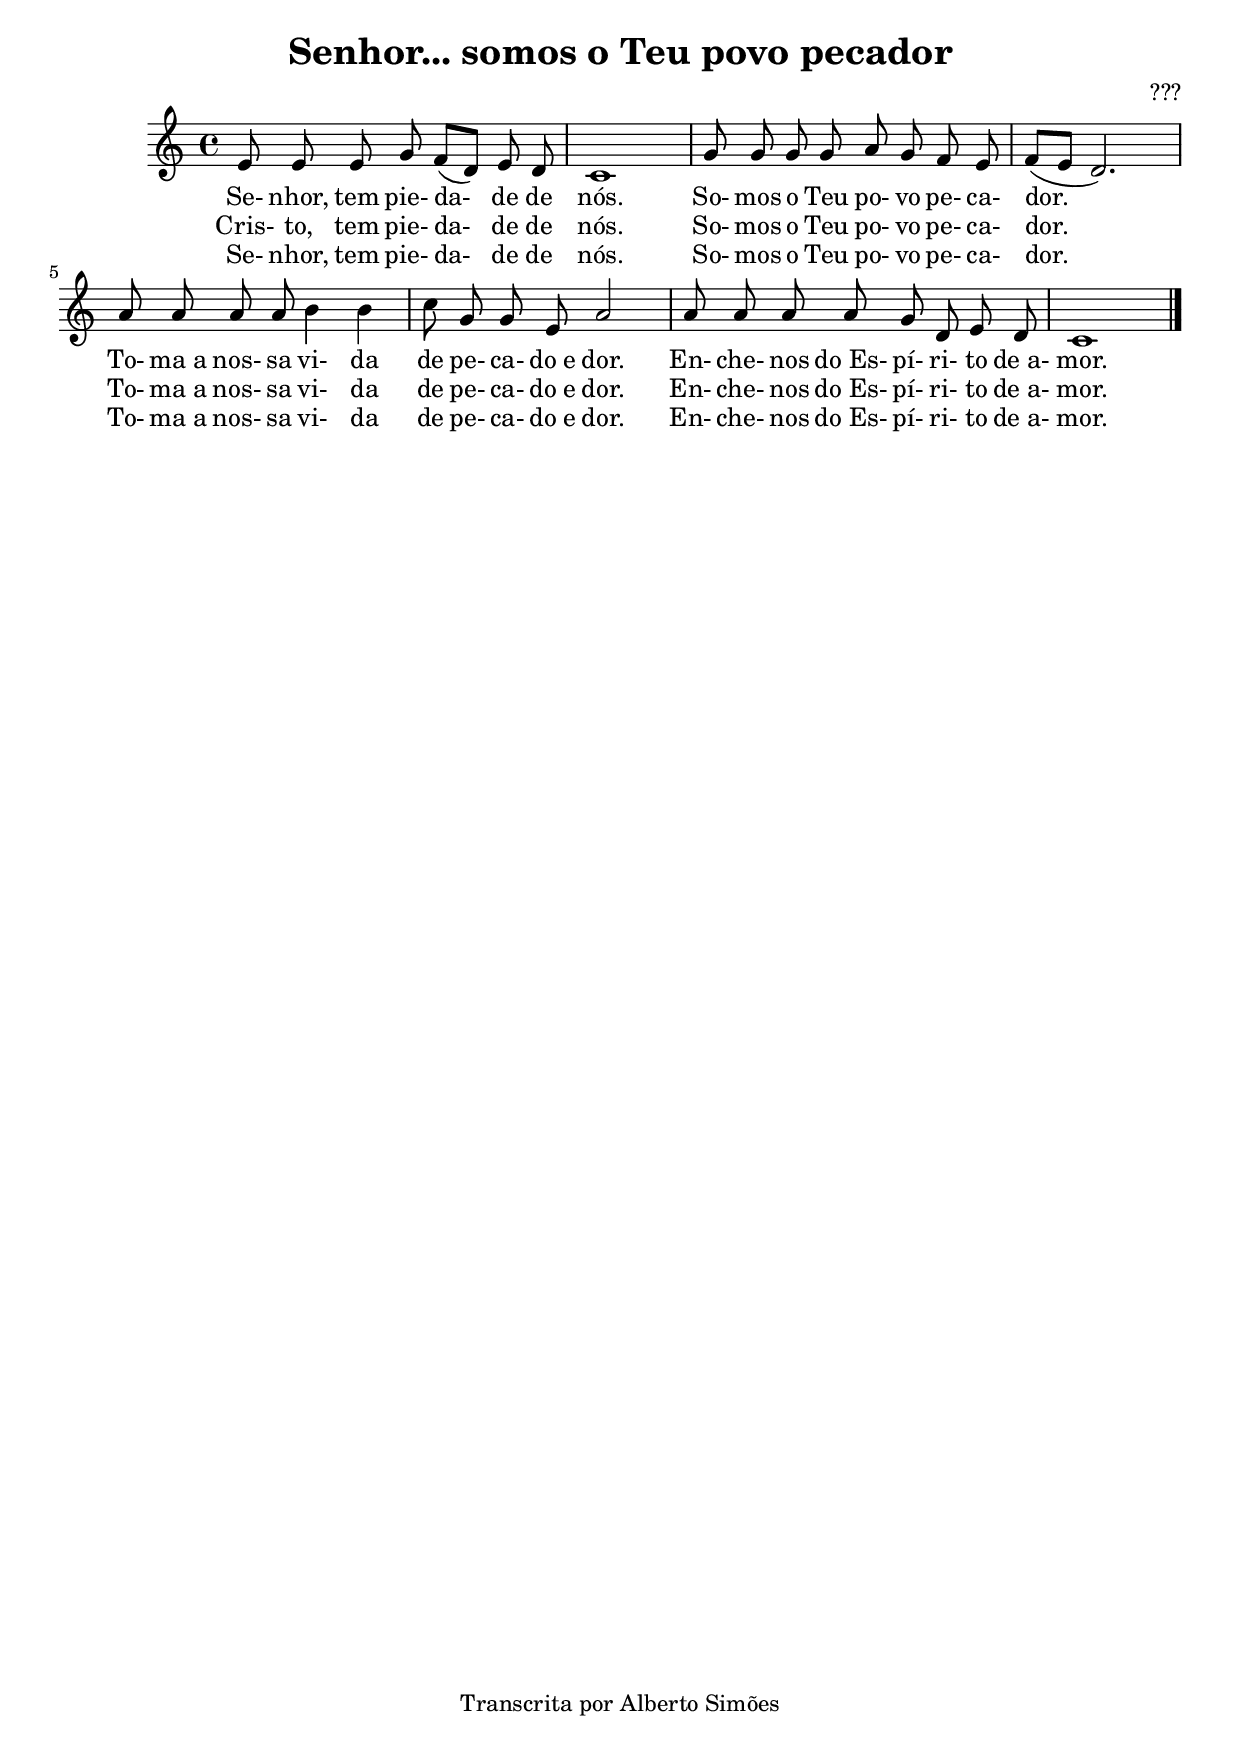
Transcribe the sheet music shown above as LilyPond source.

\version "2.14.0"

\header {
  title = "Senhor... somos o Teu povo pecador"
  
  composer = "???"
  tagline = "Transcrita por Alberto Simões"

  ocasioes = "actopenitencial"
  seccao   = "actopenitencial"

}

melody = \relative c' {
  \time 4/4
  \key c \major 
  \autoBeamOff

  e8 e e g f[( d)] e d | c1 | g'8 g g g a g f e | f[( e] d2.) |
  a'8 a a a b4 b | c8 g g e a2 | a8 a a a g d e d | c1 \bar "|."

  \bar "|."
}


text = \lyricmode {
  Se- nhor, tem pie- da- de de nós.
  So- mos o Teu po- vo pe- ca- dor.
  To- ma_a nos- sa vi- da de pe- ca- do_e dor.
  En- che- nos do_Es- pí- ri- to de_a- mor.
}


textB = \lyricmode {
  Cris- to, tem pie- da- de de nós.
  So- mos o Teu po- vo pe- ca- dor.
  To- ma_a nos- sa vi- da de pe- ca- do_e dor.
  En- che- nos do_Es- pí- ri- to de_a- mor.
}


\score {
  <<
    \new Voice = "mel" \melody    
    \new Lyrics \lyricsto mel \text
    \new Lyrics \lyricsto mel \textB
    \new Lyrics \lyricsto mel \text
  >>
  \layout {
    \context {
      \Staff \RemoveEmptyStaves 
      \override VerticalAxisGroup #'remove-first = ##t
    }
  }
  \midi {
    \context {
      \Score
      tempoWholesPerMinute = #(ly:make-moment 100 4)
    }
  }
}


